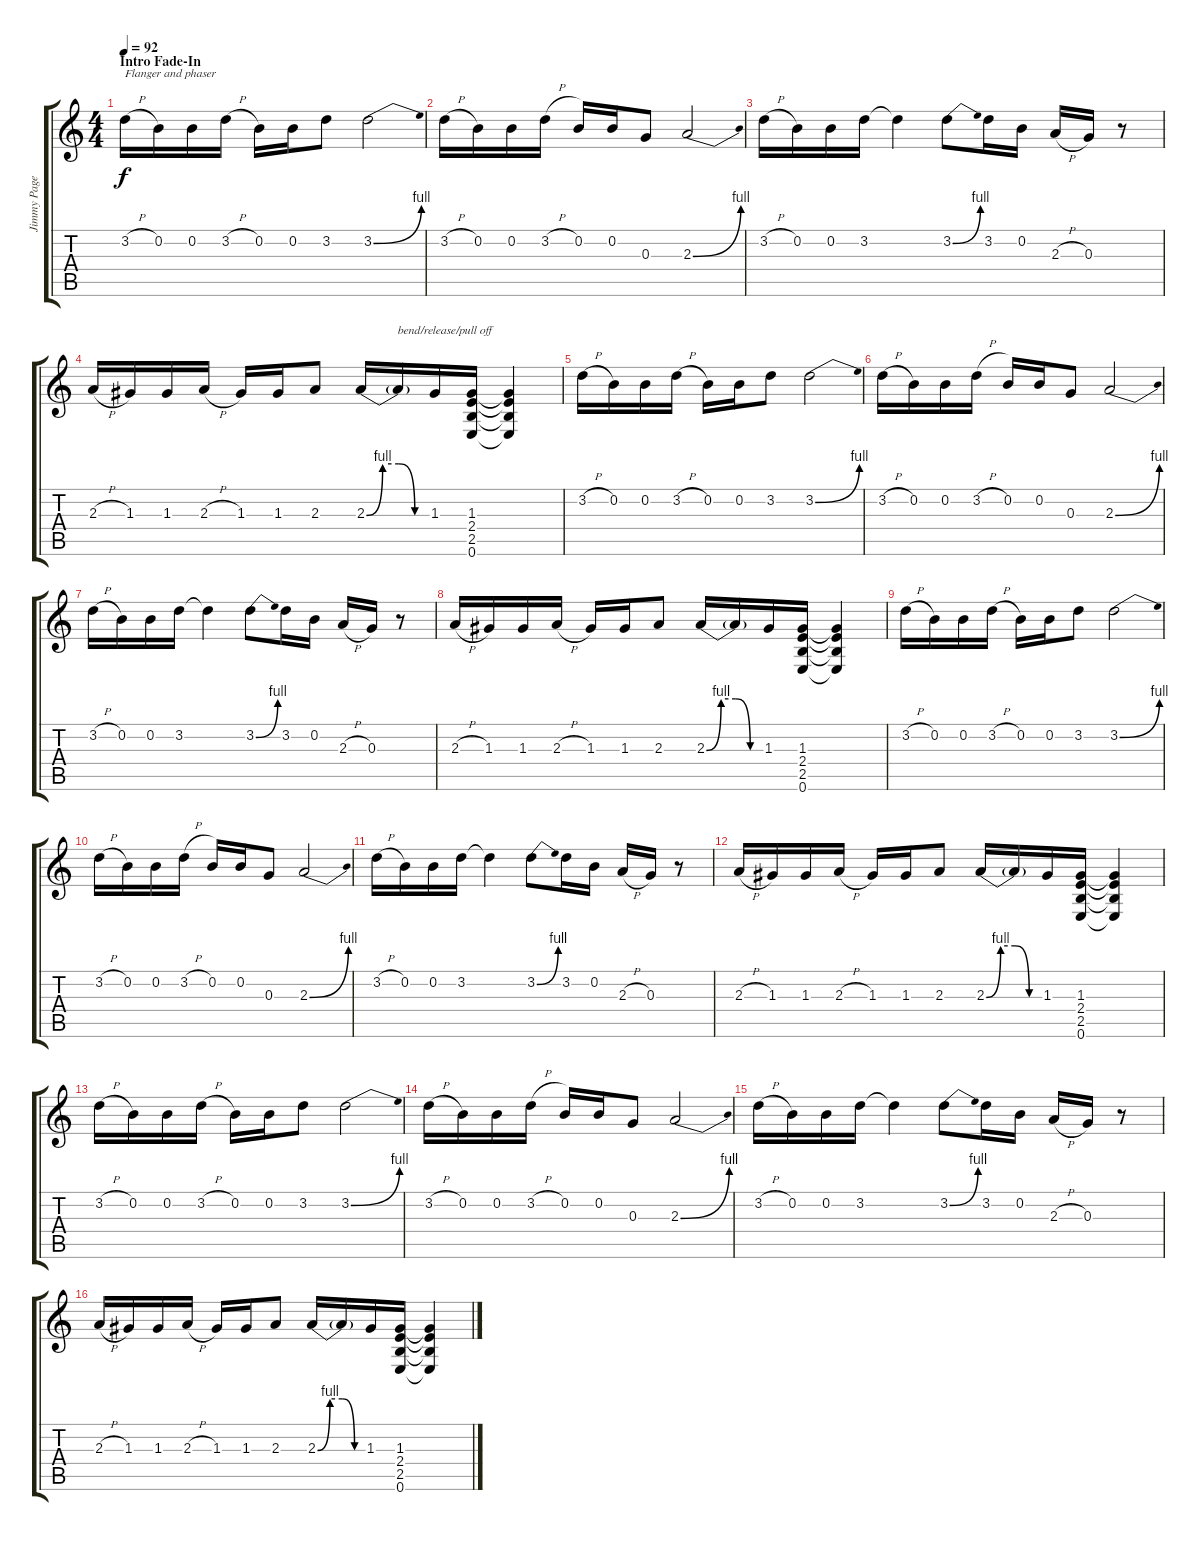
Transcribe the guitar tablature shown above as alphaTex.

\track ("Jimmy Page 2" "Jimmy Page") {instrument distortionguitar}
\staff {score tabs}
\tuning (E4 B3 G3 D3 A2 E2) {hide}
\ts (4 4)
\section ("" "Intro Fade-In")
\tempo 92
\clef g2
\ks c
3.2{h}.16{txt "Flanger and phaser" dy f volume 2 instrument distortionguitar} 0.2.16{volume 4} 0.2.16 3.2{h}.16 0.2.16 0.2.16 3.2.8 3.2{be (bend 0 0 60 4)}.2 |
3.2{h}.16 0.2.16 0.2.16 3.2{h}.16 0.2.16 0.2.16 0.3.8 2.3{be (bend 0 0 60 4)}.2 |
3.2{h}.16{volume 6} 0.2.16 0.2.16 3.2.16 3.2{t}.4 3.2{be (bend 0 0 60 4)}.8 3.2.16 0.2.16 2.3{h}.16 0.3.16 r.8 |
2.3{h}.16 1.3.16 1.3.16 2.3{h}.16 1.3.16 1.3.16 2.3.8 2.3{be (custom 0 0 15 4 30 4 45 0 60 0)}.16 2.3{t}.16{txt "bend/release/pull off"} 1.3.16 (1.3 2.4 2.5 0.6).16 (1.3{t} 2.4{t} 2.5{t} 0.6{t}).4 |
3.2{h}.16{volume 8} 0.2.16 0.2.16 3.2{h}.16 0.2.16 0.2.16 3.2.8 3.2{be (bend 0 0 60 4)}.2 |
3.2{h}.16 0.2.16 0.2.16 3.2{h}.16 0.2.16 0.2.16 0.3.8 2.3{be (bend 0 0 60 4)}.2 |
3.2{h}.16{volume 10} 0.2.16 0.2.16 3.2.16 3.2{t}.4 3.2{be (bend 0 0 60 4)}.8 3.2.16 0.2.16 2.3{h}.16 0.3.16 r.8 |
2.3{h}.16 1.3.16 1.3.16 2.3{h}.16 1.3.16 1.3.16 2.3.8 2.3{be (custom 0 0 15 4 30 4 45 0 60 0)}.16 2.3{t}.16 1.3.16 (1.3 2.4 2.5 0.6).16 (1.3{t} 2.4{t} 2.5{t} 0.6{t}).4 |
3.2{h}.16{volume 12} 0.2.16 0.2.16 3.2{h}.16 0.2.16 0.2.16 3.2.8 3.2{be (bend 0 0 60 4)}.2 |
3.2{h}.16 0.2.16 0.2.16 3.2{h}.16 0.2.16 0.2.16 0.3.8 2.3{be (bend 0 0 60 4)}.2 |
3.2{h}.16{volume 14} 0.2.16 0.2.16 3.2.16 3.2{t}.4 3.2{be (bend 0 0 60 4)}.8 3.2.16 0.2.16 2.3{h}.16 0.3.16 r.8 |
2.3{h}.16 1.3.16 1.3.16 2.3{h}.16 1.3.16 1.3.16 2.3.8 2.3{be (custom 0 0 15 4 30 4 45 0 60 0)}.16 2.3{t}.16 1.3.16 (1.3 2.4 2.5 0.6).16 (1.3{t} 2.4{t} 2.5{t} 0.6{t}).4 |
3.2{h}.16 0.2.16 0.2.16 3.2{h}.16 0.2.16 0.2.16 3.2.8 3.2{be (bend 0 0 60 4)}.2 |
3.2{h}.16 0.2.16 0.2.16 3.2{h}.16 0.2.16 0.2.16 0.3.8 2.3{be (bend 0 0 60 4)}.2 |
3.2{h}.16 0.2.16 0.2.16 3.2.16 3.2{t}.4 3.2{be (bend 0 0 60 4)}.8 3.2.16 0.2.16 2.3{h}.16 0.3.16 r.8 |
2.3{h}.16 1.3.16 1.3.16 2.3{h}.16 1.3.16 1.3.16 2.3.8 2.3{be (custom 0 0 15 4 30 4 45 0 60 0)}.16 2.3{t}.16 1.3.16 (1.3 2.4 2.5 0.6).16 (1.3{t} 2.4{t} 2.5{t} 0.6{t}).4
